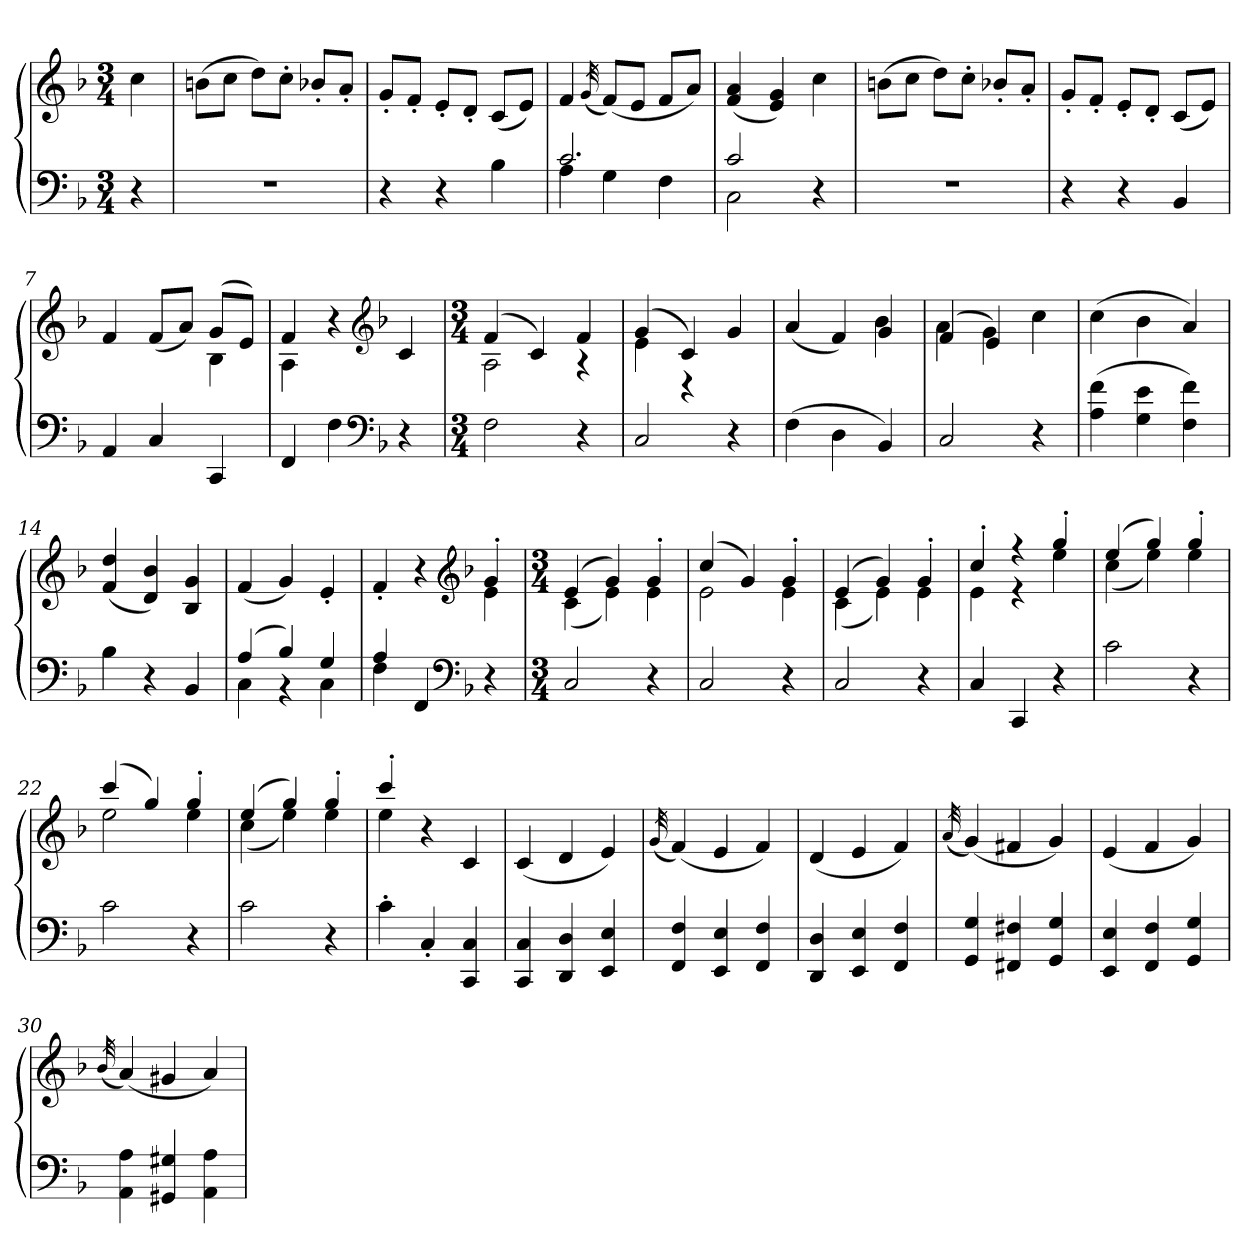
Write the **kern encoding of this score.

**kern	**kern
*part1	*part1
*staff2	*staff1
*clefF4	*clefG2
*k[b-]	*k[b-]
*F:	*F:
*M3/4	*M3/4
=	=
4r	4cc
=1	=1
2.r	(8bnL
.	8ccJ
.	8ddL)
.	8cc'J
.	8b-X'L
.	8a'J
=2	=2
4r	8g'L
.	8f'J
4r	8e'L
.	8d'J
4B-	(8cL
.	8eJ)
=3	=3
*^	*
2.c	4A	4f
.	.	(32qg
.	4G	(8fL)
.	.	8eJ
.	4F	8fL
.	.	8aJ)
=4	=4	=4
2c	2C	(4f 4a
.	.	4e 4g)
4r	4ryy	4cc
*v	*v	*
=5	=5
2.r	(8bnL
.	8ccJ
.	8ddL)
.	8cc'J
.	8b-X'L
.	8a'J
=6	=6
4r	8g'L
.	8f'J
4r	8e'L
.	8d'J
4BB-	(8cL
.	8eJ)
=7	=7
*	*^
4AA	4f	2ryy
4C	(8fL	.
.	8aJ)	.
4CC	(8gL	4B-
.	8eJ)	.
=8	=8	=8
4FF	4f	4A
4F	4r	2ryy
*clefF4	*clefG2	*
*k[b-]	*k[b-]	*
*F:	*F:	*
4r	4c	.
=9	=9	=9
*M3/4	*M3/4	*
2F	(4f	2A
.	4c)	.
4r	4f	4r
=10	=10	=10
2C	(4g	4e
.	4c)	4r
4r	4g	4ryy
=11	=11	=11
(4F	(4a	2ryy
4D	4f)	.
4BB-)	4g	4b-
=12	=12	=12
2C	(4f	4a
.	4e)	4g
4r	4cc	4ryy
*	*v	*v
=13	=13
(4A 4f	(4cc
4G 4e	4b-
4F 4f)	4a)
=14	=14
4B-	(4f 4dd
4r	4d 4b-)
4BB-	4B- 4g
=15	=15
*^	*
(4A	4C	(4f
4B-)	4r	4g)
4G	4C	4e'
=16	=16	=16
*	*	*^
4A	4F	4f'	2ryy
4FF	2ryy	4r	.
*clefF4	*	*clefG2	*
*k[b-]	*	*k[b-]	*
*F:	*	*F:	*
4r	.	4g'	4e
*v	*v	*	*
=17	=17	=17
*M3/4	*M3/4	*
2C	(4e	(4c
.	4g)	4e)
4r	4g'	4e
=18	=18	=18
2C	(4cc	2e
.	4g)	.
4r	4g'	4e
=19	=19	=19
2C	(4e	(4c
.	4g)	4e)
4r	4g'	4e
=20	=20	=20
4C	4cc'	4e
4CC	4r	4r
4r	4gg'	4ee
=21	=21	=21
2c	(4ee	(4cc
.	4gg)	4ee)
4r	4gg'	4ee
=22	=22	=22
2c	(4ccc	2ee
.	4gg)	.
4r	4gg'	4ee
=23	=23	=23
2c	(4ee	(4cc
.	4gg)	4ee)
4r	4gg'	4ee
=24	=24	=24
4c'	4ccc'	4ee
4C'	4r	2ryy
4CC 4C	4c	.
*	*v	*v
=25	=25
4CC 4C	(4c
4DD 4D	4d
4EE 4E	4e)
=26	=26
.	(32qg
4FF 4F	(4f)
4EE 4E	4e
4FF 4F	4f)
=27	=27
4DD 4D	(4d
4EE 4E	4e
4FF 4F	4f)
=28	=28
.	(32qa
4GG 4G	(4g)
4FF#X 4F#X	4f#X
4GG 4G	4g)
=29	=29
4EE 4E	(4e
4FF 4F	4f
4GG 4G	4g)
=30	=30
.	(32qb-
4AA 4A	(4a)
4GG#X 4G#X	4g#X
4AA 4A	4a)
=	=
*-	*-
